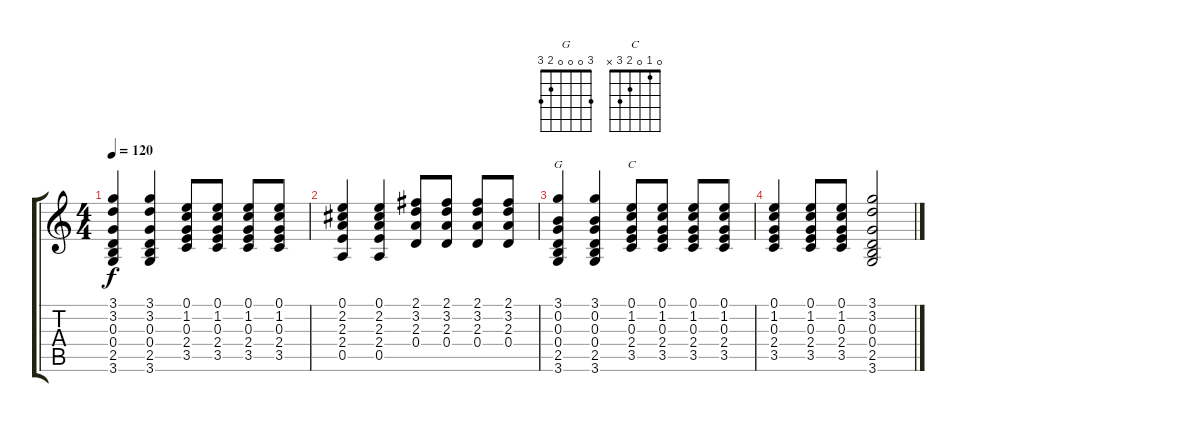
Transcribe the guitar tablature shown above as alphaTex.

\track "" {instrument acousticguitarnylon}
\staff {score tabs}
\tuning (E4 B3 G3 D3 A2 E2) {hide}
\chord ("G" 3 0 0 0 2 3)
\chord ("C" 0 1 0 2 3 x)
\ts (4 4)
\tempo 120
\clef g2
\ks c
(3.1 3.2 0.3 0.4 2.5 3.6).4{dy f} (3.1 3.2 0.3 0.4 2.5 3.6).4 (0.1 1.2 0.3 2.4 3.5).8 (0.1 1.2 0.3 2.4 3.5).8 (0.1 1.2 0.3 2.4 3.5).8 (0.1 1.2 0.3 2.4 3.5).8 |
(0.1 2.2 2.3 2.4 0.5).4 (0.1 2.2 2.3 2.4 0.5).4 (2.1 3.2 2.3 0.4).8 (2.1 3.2 2.3 0.4).8 (2.1 3.2 2.3 0.4).8 (2.1 3.2 2.3 0.4).8 |
(3.1 0.2 0.3 0.4 2.5 3.6).4{ch "G"} (3.1 0.2 0.3 0.4 2.5 3.6).4 (0.1 1.2 0.3 2.4 3.5).8{ch "C"} (0.1 1.2 0.3 2.4 3.5).8 (0.1 1.2 0.3 2.4 3.5).8 (0.1 1.2 0.3 2.4 3.5).8 |
(0.1 1.2 0.3 2.4 3.5).4 (0.1 1.2 0.3 2.4 3.5).8 (0.1 1.2 0.3 2.4 3.5).8 (3.1 3.2 0.3 0.4 2.5 3.6).2
